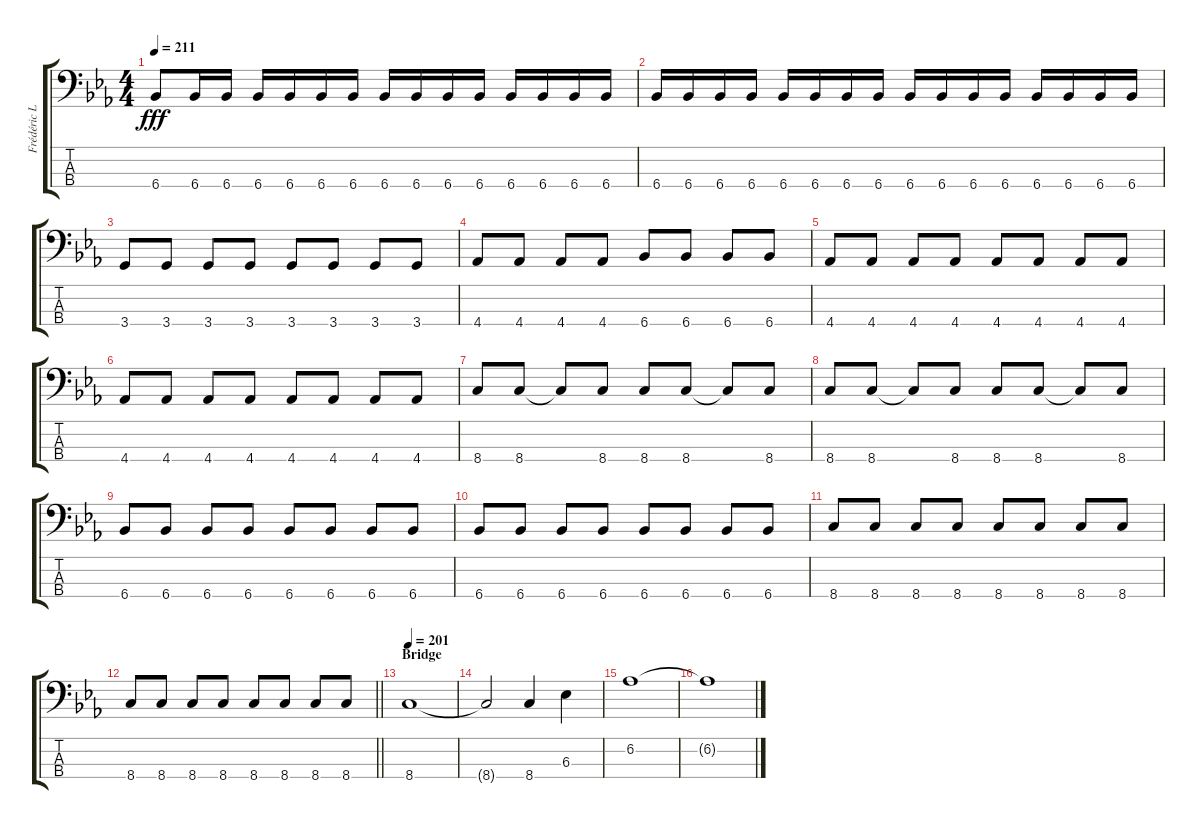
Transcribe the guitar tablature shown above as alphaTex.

\track ("Frédéric Leclercq (Bass)" "Frédéric L") {instrument electricbasspick}
\staff {score tabs}
\tuning (G2 D2 A1 E1) {hide}
\ts (4 4)
\tempo 211
\clef f4
\ks eb
6.4.8{dy fff} 6.4.16 6.4.16 6.4.16 6.4.16 6.4.16 6.4.16 6.4.16 6.4.16 6.4.16 6.4.16 6.4.16 6.4.16 6.4.16 6.4.16 |
6.4.16 6.4.16 6.4.16 6.4.16 6.4.16 6.4.16 6.4.16 6.4.16 6.4.16 6.4.16 6.4.16 6.4.16 6.4.16 6.4.16 6.4.16 6.4.16 |
3.4.8 3.4.8 3.4.8 3.4.8 3.4.8 3.4.8 3.4.8 3.4.8 |
4.4.8 4.4.8 4.4.8 4.4.8 6.4.8 6.4.8 6.4.8 6.4.8 |
4.4.8 4.4.8 4.4.8 4.4.8 4.4.8 4.4.8 4.4.8 4.4.8 |
4.4.8 4.4.8 4.4.8 4.4.8 4.4.8 4.4.8 4.4.8 4.4.8 |
8.4.8 8.4.8 8.4{t}.8 8.4.8 8.4.8 8.4.8 8.4{t}.8 8.4.8 |
8.4.8 8.4.8 8.4{t}.8 8.4.8 8.4.8 8.4.8 8.4{t}.8 8.4.8 |
6.4.8 6.4.8 6.4.8 6.4.8 6.4.8 6.4.8 6.4.8 6.4.8 |
6.4.8 6.4.8 6.4.8 6.4.8 6.4.8 6.4.8 6.4.8 6.4.8 |
8.4.8 8.4.8 8.4.8 8.4.8 8.4.8 8.4.8 8.4.8 8.4.8 |
\barLineRight lightlight
8.4.8 8.4.8 8.4.8 8.4.8 8.4.8 8.4.8 8.4.8 8.4.8 |
\section ("" "Bridge")
\tempo 201
8.4.1 |
8.4{t}.2 8.4.4 6.3.4 |
6.2.1 |
6.2{t}.1
